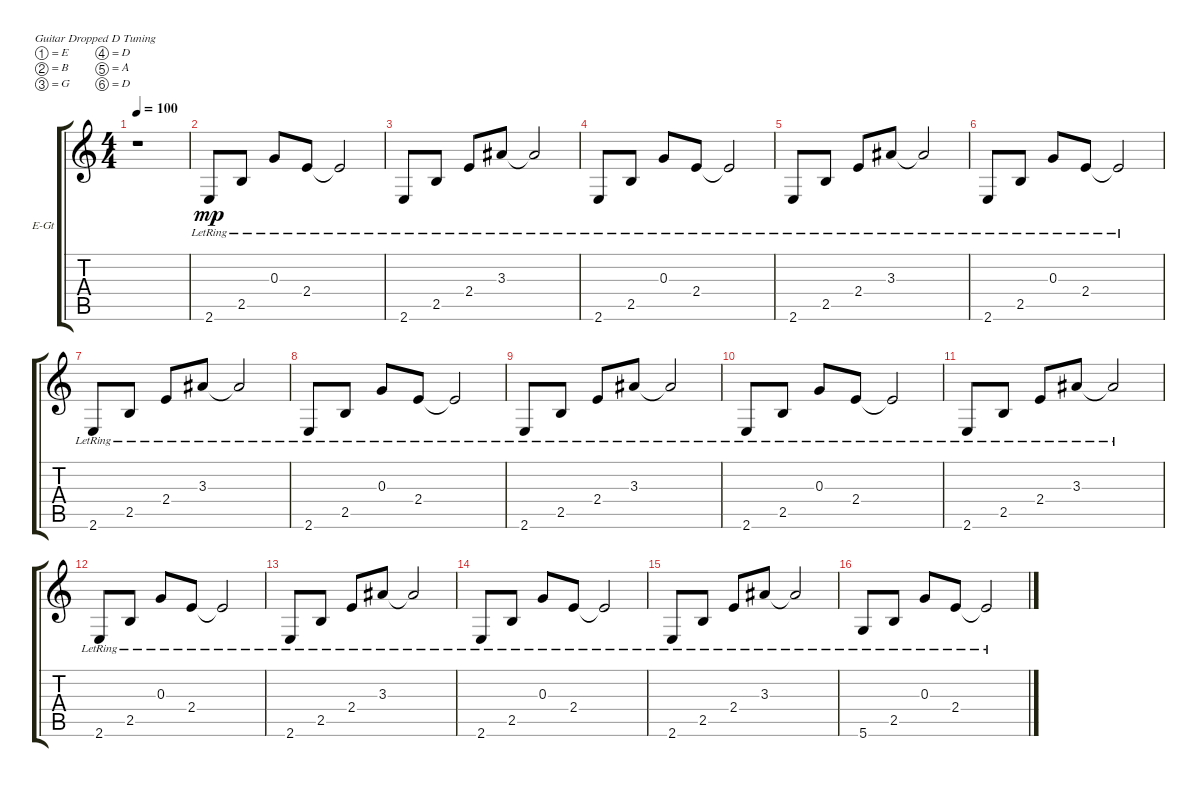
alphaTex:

\bracketExtendMode groupsimilarinstruments
\firstSystemTrackNameOrientation horizontal
\otherSystemsTrackNameOrientation horizontal
\track ("Overdriven-guitar (Richard)" "E-Gt") {instrument overdrivenguitar}
\staff {score tabs}
\tuning (E4 B3 G3 D3 A2 D2)
\ts (4 4)
\tempo 100
\clef g2
\ks c
r.1{dy f} |
2.6{lr}.8{dy mp} 2.5{lr}.8 0.3{lr}.8 2.4{lr}.8 2.4{lr t}.2 |
2.6{lr}.8 2.5{lr}.8 2.4{lr}.8 3.3{lr}.8 3.3{lr t}.2 |
2.6{lr}.8 2.5{lr}.8 0.3{lr}.8 2.4{lr}.8 2.4{lr t}.2 |
2.6{lr}.8 2.5{lr}.8 2.4{lr}.8 3.3{lr}.8 3.3{lr t}.2 |
2.6{lr}.8 2.5{lr}.8 0.3{lr}.8 2.4{lr}.8 2.4{lr t}.2 |
2.6{lr}.8 2.5{lr}.8 2.4{lr}.8 3.3{lr}.8 3.3{lr t}.2 |
2.6{lr}.8 2.5{lr}.8 0.3{lr}.8 2.4{lr}.8 2.4{lr t}.2 |
2.6{lr}.8 2.5{lr}.8 2.4{lr}.8 3.3{lr}.8 3.3{lr t}.2 |
2.6{lr}.8 2.5{lr}.8 0.3{lr}.8 2.4{lr}.8 2.4{lr t}.2 |
2.6{lr}.8 2.5{lr}.8 2.4{lr}.8 3.3{lr}.8 3.3{lr t}.2 |
2.6{lr}.8 2.5{lr}.8 0.3{lr}.8 2.4{lr}.8 2.4{lr t}.2 |
2.6{lr}.8 2.5{lr}.8 2.4{lr}.8 3.3{lr}.8 3.3{lr t}.2 |
2.6{lr}.8 2.5{lr}.8 0.3{lr}.8 2.4{lr}.8 2.4{lr t}.2 |
2.6{lr}.8 2.5{lr}.8 2.4{lr}.8 3.3{lr}.8 3.3{lr t}.2 |
5.6{lr}.8 2.5{lr}.8 0.3{lr}.8 2.4{lr}.8 2.4{lr t}.2
